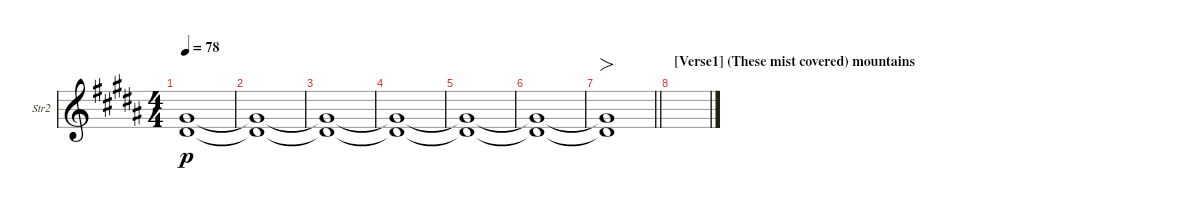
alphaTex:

\bracketExtendMode groupsimilarinstruments
\firstSystemTrackNameOrientation horizontal
\otherSystemsTrackNameOrientation horizontal
\track ("Strings2" "Str2") {instrument electricguitarclean}
\staff {score}
\tuning (E4 B3 G3 D3 A2 E2)
\displaytranspose 0
\ts (4 4)
\tempo 78
\clef g2
\scale
0.333333
\ks g#minor
(8.3{t} 4.1{t}).1{dy p} |
\scale
0.333333 (8.3{t} 4.1{t}).1 |
\scale
0.333333 (8.3{t} 4.1{t}).1 |
\scale
0.333333 (8.3{t} 4.1{t}).1 |
\scale
0.333333 (8.3{t} 4.1{t}).1 |
\scale
0.333333 (8.3{t} 4.1{t}).1 |
\scale
0.333333
\barLineRight lightlight
(8.3{t} 4.1{t}).1{fo} |
\section ("" "[Verse1] (These mist covered) mountains")
\scale
0.333333 |
\scale
0.333333 |
\scale
0.333333 |
\scale
0.333333 |
\scale
0.333333 |
\scale
0.333333 |
\scale
0.333333 |
\scale
0.333333 |
\scale
0.333333
